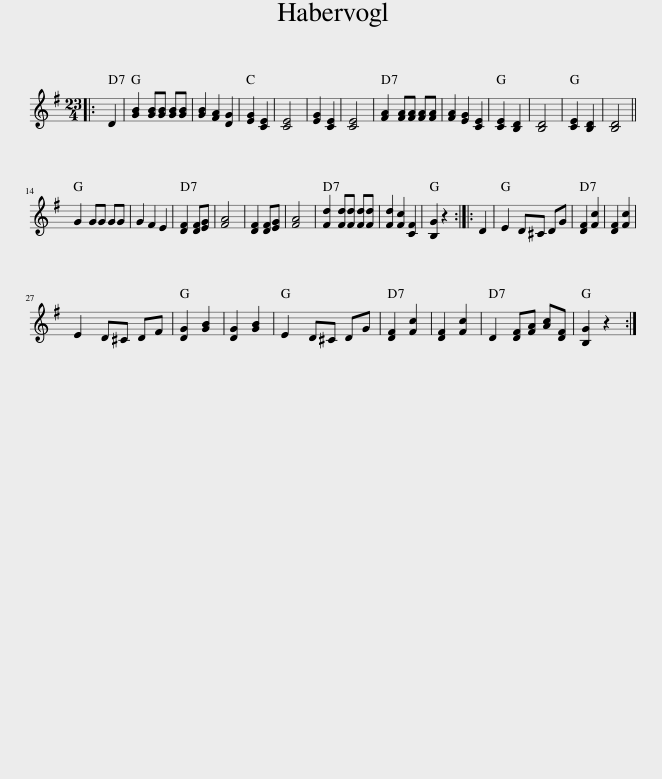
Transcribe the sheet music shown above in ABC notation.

X:1
L:1/8
M:23/4
I:linebreak $
K:G
V:1 treble
V:1
|: D2 | [GB]2 [GB][GB] [GB][GB] | [GB]2 [FA]2 [DG]2 | [EG]2 [CE]2 | [CE]4 | %5
 [EG]2 [CE]2 | [CE]4 | [FA]2 [FA][FA] [FA][FA] | [FA]2 [EG]2 [CE]2 | [CE]2 [B,D]2 | %10
 [B,D]4 | [CE]2 [B,D]2 | [B,D]4 ||$ G2 GG GG | G2 F2 E2 | %15
 [DF]2 [DF][EG] | [FA]4 | [DF]2 [DF][EG] | [FA]4 | [Fd]2 [Fd][Fd] [Fd][Fd] | %20
 [Fd]2 [Fc]2 [CF]2 | [B,G]2 z2 :: D2 | E2 D^C DG | [DF]2 [Fc]2 | %25
 [DF]2 [Fc]2 |$ E2 D^C DF | [DG]2 [GB]2 | [DG]2 [GB]2 | E2 D^C DG | %30
 [DF]2 [Fc]2 | [DF]2 [Fc]2 | D2 [DF][FA] [Ac][DF] | [B,G]2 z2 :| %34
